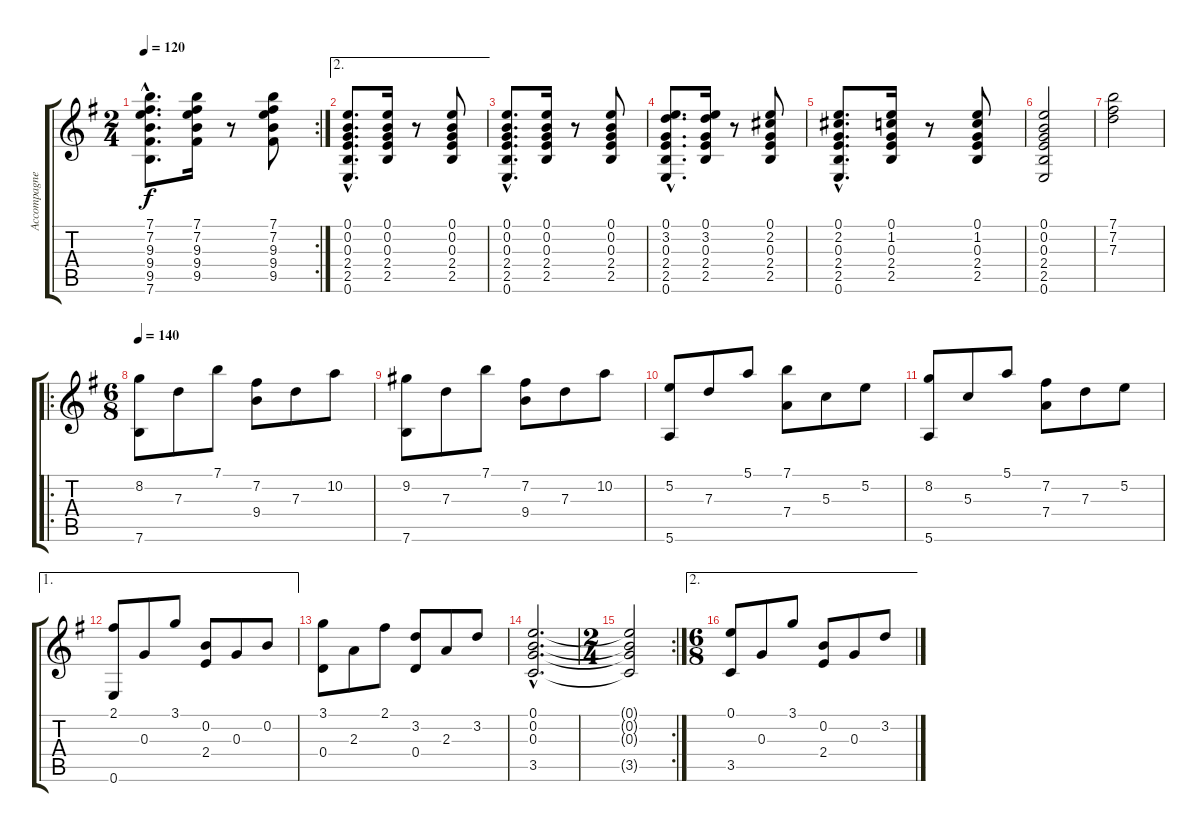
\track ("Accompagnement" "Accompagne") {instrument acousticguitarnylon}
\staff {score tabs}
\tuning (E4 B3 G3 D3 A2 E2) {hide}
\rc 2
\ts (2 4)
\tempo 120
\clef g2
\ks eminor
(7.1{hac} 7.2{hac} 9.3{hac} 9.4{hac} 9.5{hac} 7.6{hac}).8{d dy f} (7.1 7.2 9.3 9.4 9.5).16 r.8 (7.1 7.2 9.3 9.4 9.5).8 |
\ae 2
(0.1{hac} 0.2{hac} 0.3{hac} 2.4{hac} 2.5{hac} 0.6{hac}).8{d} (0.1 0.2 0.3 2.4 2.5).16 r.8 (0.1 0.2 0.3 2.4 2.5).8 |
(0.1{hac} 0.2{hac} 0.3{hac} 2.4{hac} 2.5{hac} 0.6{hac}).8{d} (0.1 0.2 0.3 2.4 2.5).16 r.8 (0.1 0.2 0.3 2.4 2.5).8 |
(0.1{hac} 3.2{hac} 0.3{hac} 2.4{hac} 2.5{hac} 0.6{hac}).8{d} (0.1 3.2 0.3 2.4 2.5).16 r.8 (0.1 2.2 0.3 2.4 2.5).8 |
(0.1{hac} 2.2{hac} 0.3{hac} 2.4{hac} 2.5{hac} 0.6{hac}).8{d} (0.1 1.2 0.3 2.4 2.5).16 r.8 (0.1 1.2 0.3 2.4 2.5).8 |
(0.1 0.2 0.3 2.4 2.5 0.6).2 |
(7.1 7.2 7.3).2 |
\ro
\ts (6 8)
\tempo 140
(8.2 7.6).8 7.3.8 7.1.8 (7.2 9.4).8 7.3.8 10.2.8 |
(9.2 7.6).8 7.3.8 7.1.8 (7.2 9.4).8 7.3.8 10.2.8 |
(5.2 5.6).8 7.3.8 5.1.8 (7.1 7.4).8 5.3.8 5.2.8 |
(8.2 5.6).8 5.3.8 5.1.8 (7.2 7.4).8 7.3.8 5.2.8 |
\ae 1
(2.1 0.6).8 0.3.8 3.1.8 (0.2 2.4).8 0.3.8 0.2.8 |
(3.1 0.4).8 2.3.8 2.1.8 (3.2 0.4).8 2.3.8 3.2.8 |
(0.1{hac} 0.2{hac} 0.3{hac} 3.5{hac}).2{d} |
\rc 2
\ts (2 4)
(0.1{t} 0.2{t} 0.3{t} 3.5{t}).2 |
\ae 2
\ts (6 8)
(0.1 3.5).8 0.3.8 3.1.8 (0.2 2.4).8 0.3.8 3.2.8
